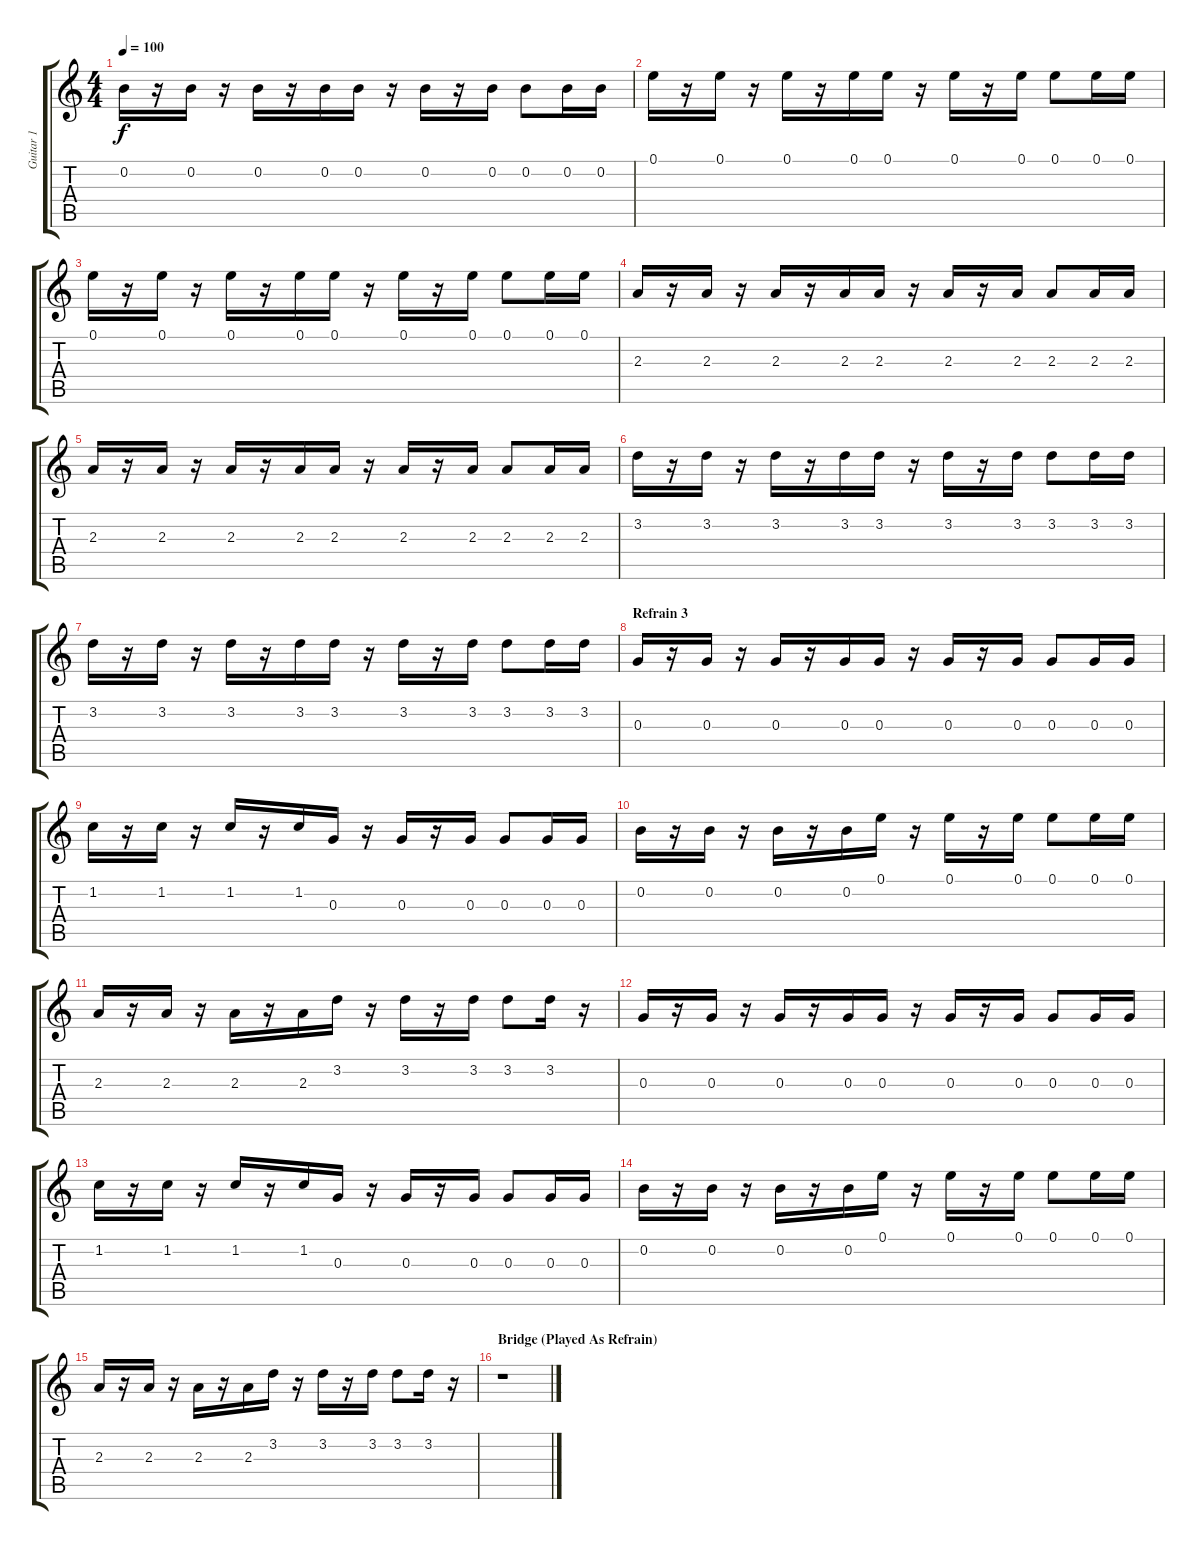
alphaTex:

\track ("Guitar 1" "Guitar 1") {instrument electricguitarclean}
\staff {score tabs}
\tuning (E4 B3 G3 D3 A2 E2) {hide}
\ts (4 4)
\tempo 100
\clef g2
\ks c
0.2.16{dy f} r.16 0.2.16 r.16 0.2.16 r.16 0.2.16 0.2.16 r.16 0.2.16 r.16 0.2.16 0.2.8 0.2.16 0.2.16 |
0.1.16 r.16 0.1.16 r.16 0.1.16 r.16 0.1.16 0.1.16 r.16 0.1.16 r.16 0.1.16 0.1.8 0.1.16 0.1.16 |
0.1.16 r.16 0.1.16 r.16 0.1.16 r.16 0.1.16 0.1.16 r.16 0.1.16 r.16 0.1.16 0.1.8 0.1.16 0.1.16 |
2.3.16 r.16 2.3.16 r.16 2.3.16 r.16 2.3.16 2.3.16 r.16 2.3.16 r.16 2.3.16 2.3.8 2.3.16 2.3.16 |
2.3.16 r.16 2.3.16 r.16 2.3.16 r.16 2.3.16 2.3.16 r.16 2.3.16 r.16 2.3.16 2.3.8 2.3.16 2.3.16 |
3.2.16 r.16 3.2.16 r.16 3.2.16 r.16 3.2.16 3.2.16 r.16 3.2.16 r.16 3.2.16 3.2.8 3.2.16 3.2.16 |
3.2.16 r.16 3.2.16 r.16 3.2.16 r.16 3.2.16 3.2.16 r.16 3.2.16 r.16 3.2.16 3.2.8 3.2.16 3.2.16 |
\section ("" "Refrain 3")
0.3.16 r.16 0.3.16 r.16 0.3.16 r.16 0.3.16 0.3.16 r.16 0.3.16 r.16 0.3.16 0.3.8 0.3.16 0.3.16 |
1.2.16 r.16 1.2.16 r.16 1.2.16 r.16 1.2.16 0.3.16 r.16 0.3.16 r.16 0.3.16 0.3.8 0.3.16 0.3.16 |
0.2.16 r.16 0.2.16 r.16 0.2.16 r.16 0.2.16 0.1.16 r.16 0.1.16 r.16 0.1.16 0.1.8 0.1.16 0.1.16 |
2.3.16 r.16 2.3.16 r.16 2.3.16 r.16 2.3.16 3.2.16 r.16 3.2.16 r.16 3.2.16 3.2.8 3.2.16 r.16 |
0.3.16 r.16 0.3.16 r.16 0.3.16 r.16 0.3.16 0.3.16 r.16 0.3.16 r.16 0.3.16 0.3.8 0.3.16 0.3.16 |
1.2.16 r.16 1.2.16 r.16 1.2.16 r.16 1.2.16 0.3.16 r.16 0.3.16 r.16 0.3.16 0.3.8 0.3.16 0.3.16 |
0.2.16 r.16 0.2.16 r.16 0.2.16 r.16 0.2.16 0.1.16 r.16 0.1.16 r.16 0.1.16 0.1.8 0.1.16 0.1.16 |
2.3.16 r.16 2.3.16 r.16 2.3.16 r.16 2.3.16 3.2.16 r.16 3.2.16 r.16 3.2.16 3.2.8 3.2.16 r.16 |
\section ("" "Bridge (Played As Refrain)")
r.1
